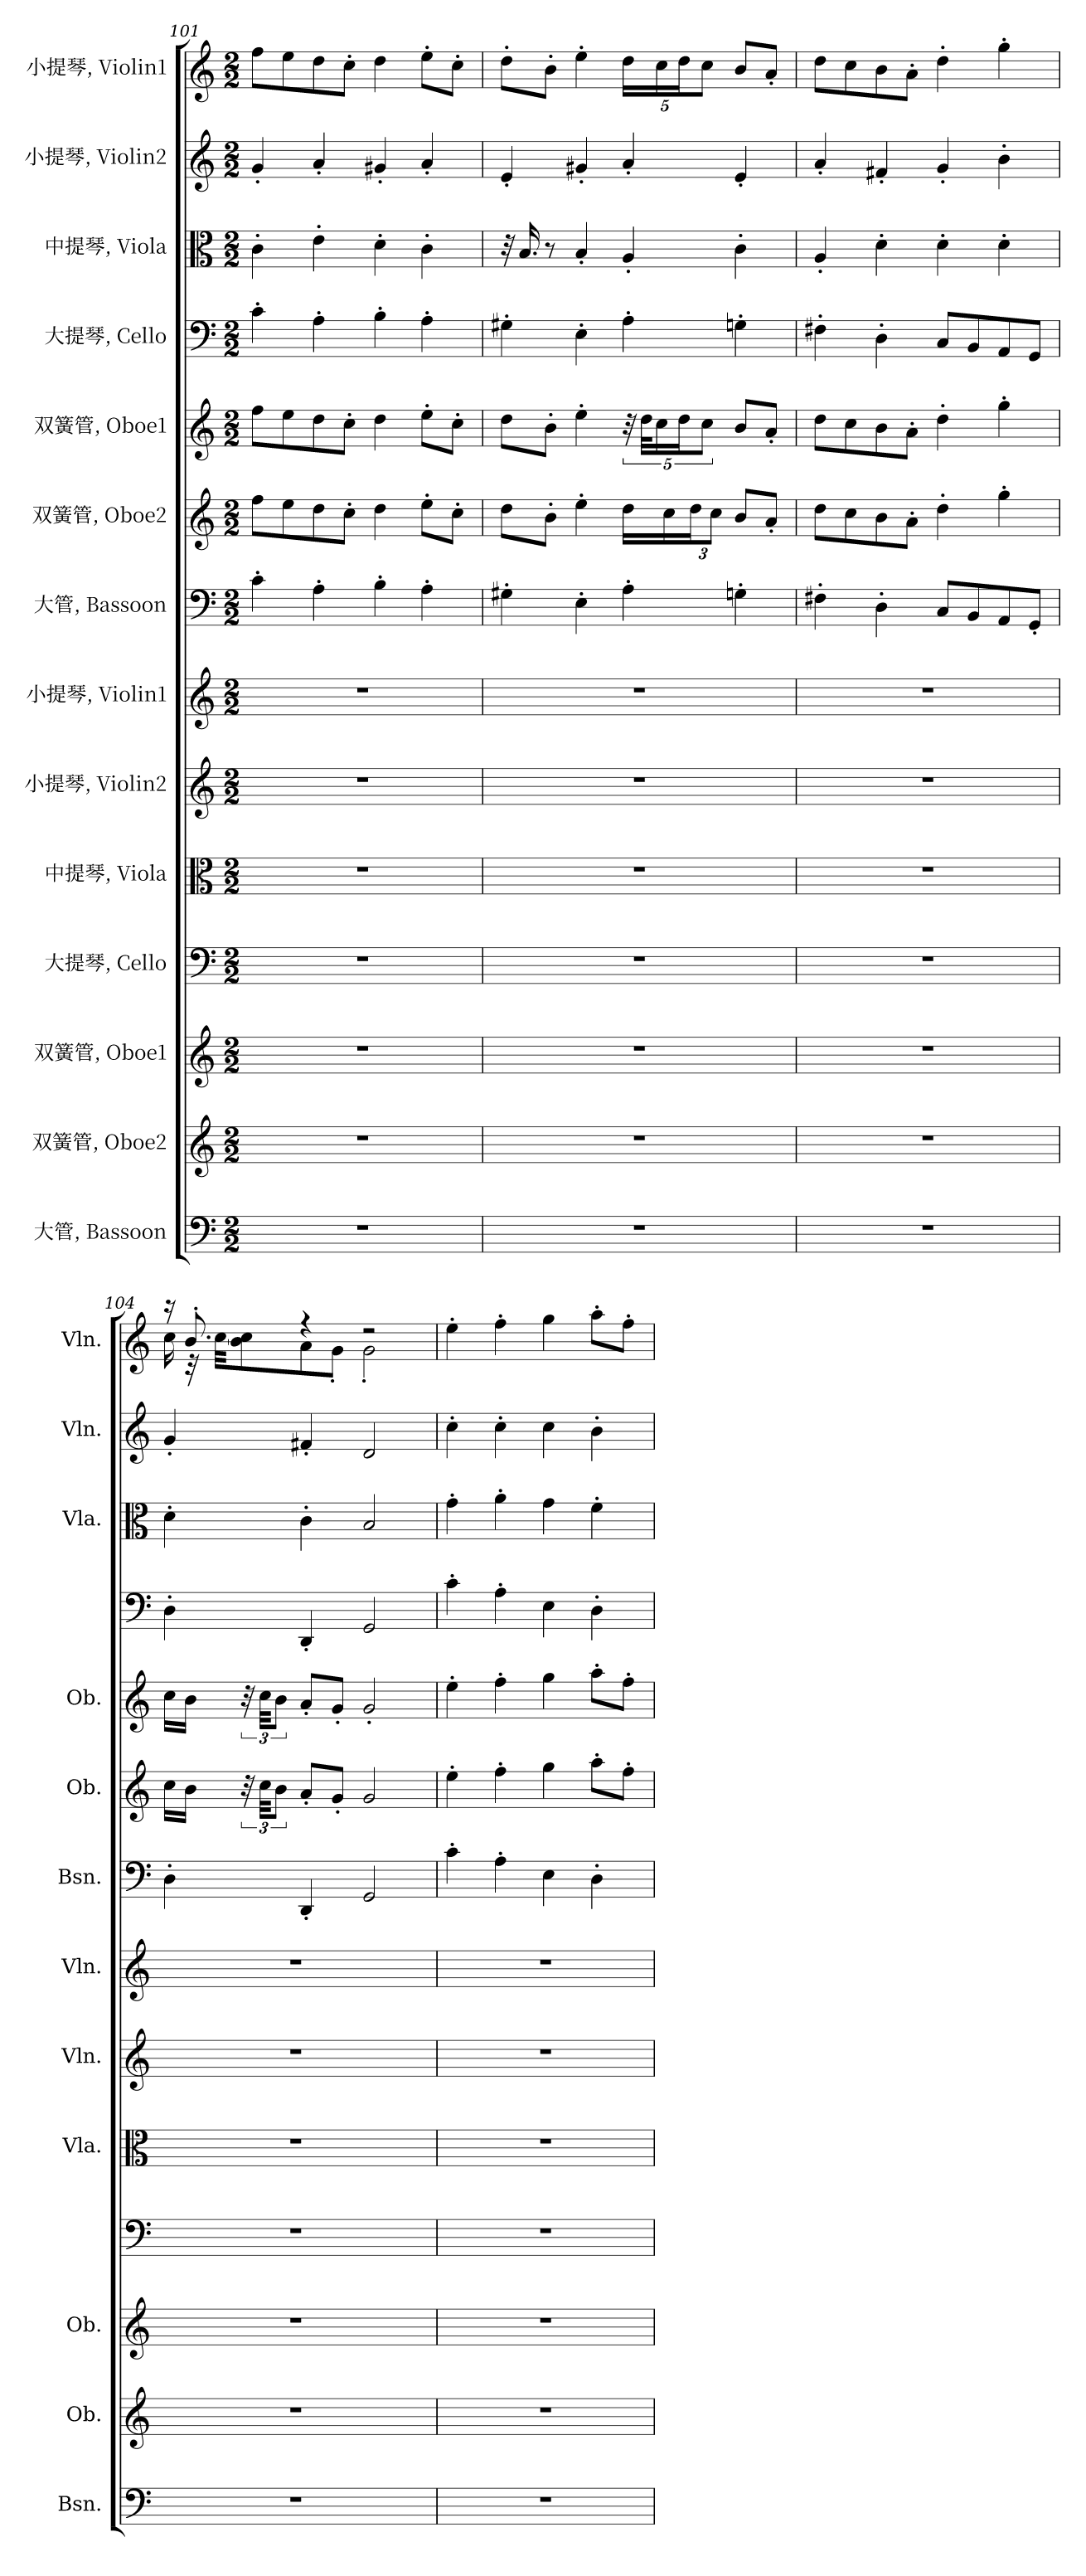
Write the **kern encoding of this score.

**kern	**kern	**kern	**kern	**kern	**kern	**kern	**kern	**kern	**kern	**kern	**kern	**kern	**kern
*part14	*part13	*part12	*part11	*part10	*part9	*part8	*part7	*part6	*part5	*part4	*part3	*part2	*part1
*staff14	*staff13	*staff12	*staff11	*staff10	*staff9	*staff8	*staff7	*staff6	*staff5	*staff4	*staff3	*staff2	*staff1
*I"大管, Bassoon	*I"双簧管, Oboe2	*I"双簧管, Oboe1	*I"大提琴, Cello	*I"中提琴, Viola	*I"小提琴, Violin2	*I"小提琴, Violin1	*I"大管, Bassoon	*I"双簧管, Oboe2	*I"双簧管, Oboe1	*I"大提琴, Cello	*I"中提琴, Viola	*I"小提琴, Violin2	*I"小提琴, Violin1
*I'Bsn.	*I'Ob.	*I'Ob.	*	*I'Vla.	*I'Vln.	*I'Vln.	*I'Bsn.	*I'Ob.	*I'Ob.	*	*I'Vla.	*I'Vln.	*I'Vln.
!!LO:PB:g=z
*clefF4	*clefG2	*clefG2	*clefF4	*clefC3	*clefG2	*clefG2	*clefF4	*clefG2	*clefG2	*clefF4	*clefC3	*clefG2	*clefG2
*k[]	*k[]	*k[]	*k[]	*k[]	*k[]	*k[]	*k[]	*k[]	*k[]	*k[]	*k[]	*k[]	*k[]
*M2/2	*M2/2	*M2/2	*M2/2	*M2/2	*M2/2	*M2/2	*M2/2	*M2/2	*M2/2	*M2/2	*M2/2	*M2/2	*M2/2
=101	=101	=101	=101	=101	=101	=101	=101	=101	=101	=101	=101	=101	=101
1r	1r	1r	1r	1r	1r	1r	4c'\	8ff\L	8ff\L	4c'\	4c'\	4g'/	8ff\L
.	.	.	.	.	.	.	.	8ee\	8ee\	.	.	.	8ee\
.	.	.	.	.	.	.	4A'\	8dd\	8dd\	4A'\	4e'\	4a'/	8dd\
.	.	.	.	.	.	.	.	8cc'\J	8cc'\J	.	.	.	8cc'\J
.	.	.	.	.	.	.	4B'\	4dd\	4dd\	4B'\	4d'\	4g#X'/	4dd\
.	.	.	.	.	.	.	4A'\	8ee'\L	8ee'\L	4A'\	4c'\	4a'/	8ee'\L
.	.	.	.	.	.	.	.	8cc'\J	8cc'\J	.	.	.	8cc'\J
=102	=102	=102	=102	=102	=102	=102	=102	=102	=102	=102	=102	=102	=102
1r	1r	1r	1r	1r	1r	1r	4G#X'\	8dd\L	8dd\L	4G#X'\	32r	4e'/	8dd'\L
.	.	.	.	.	.	.	.	.	.	.	16.B/	.	.
.	.	.	.	.	.	.	.	8b'\J	8b'\J	.	8r	.	8b'\J
.	.	.	.	.	.	.	4E'\	4ee'\	4ee'\	4E'\	4B'/	4g#X'/	4ee'\
*	*	*	*	*	*	*	*	*	*	*	*	*	*Xbrackettup
.	.	.	.	.	.	.	4A'\	16dd\LL	40r	4A'\	4A'/	4a'/	20dd\LL
.	.	.	.	.	.	.	.	.	40dd\KLL	.	.	.	.
.	.	.	.	.	.	.	.	.	20cc\	.	.	.	20cc\
.	.	.	.	.	.	.	.	16cc\	.	.	.	.	.
.	.	.	.	.	.	.	.	.	20dd\J	.	.	.	20dd\J
*	*	*	*	*	*	*	*	*Xbrackettup	*	*	*	*	*
.	.	.	.	.	.	.	.	24dd\J	.	.	.	.	.
.	.	.	.	.	.	.	.	.	10cc\J	.	.	.	10cc\J
.	.	.	.	.	.	.	.	12cc\J	.	.	.	.	.
.	.	.	.	.	.	.	4Gn'\	8b/L	8b/L	4Gn'\	4c'\	4e'/	8b/L
.	.	.	.	.	.	.	.	8a'/J	8a'/J	.	.	.	8a'/J
=103	=103	=103	=103	=103	=103	=103	=103	=103	=103	=103	=103	=103	=103
1r	1r	1r	1r	1r	1r	1r	4F#X'\	8dd\L	8dd\L	4F#X'\	4A'/	4a'/	8dd\L
.	.	.	.	.	.	.	.	8cc\	8cc\	.	.	.	8cc\
.	.	.	.	.	.	.	4D'\	8b\	8b\	4D'\	4d'\	4f#X'/	8b\
.	.	.	.	.	.	.	.	8a'\J	8a'\J	.	.	.	8a'\J
.	.	.	.	.	.	.	8C/L	4dd'\	4dd'\	8C/L	4d'\	4g'/	4dd'\
.	.	.	.	.	.	.	8BB/	.	.	8BB/	.	.	.
.	.	.	.	.	.	.	8AA/	4gg'\	4gg'\	8AA/	4d'\	4b'\	4gg'\
.	.	.	.	.	.	.	8GG'/J	.	.	8GG/J	.	.	.
=104	=104	=104	=104	=104	=104	=104	=104	=104	=104	=104	=104	=104	=104
*	*	*	*	*	*	*	*	*	*	*	*	*	*^
1r	1r	1r	1r	1r	1r	1r	4D'\	16cc\LL	16cc\LL	4D'\	4d'\	4g'/	16r	16cc\
.	.	.	.	.	.	.	.	16b\JJ	16b\JJ	.	.	.	8.b'/	32r
.	.	.	.	.	.	.	.	.	.	.	.	.	.	[32cc\KKL
*	*	*	*	*	*	*	*	*brackettup	*	*	*	*	*	*
.	.	.	.	.	.	.	.	48r	48r	.	.	.	.	8b\ 8cc\]
.	.	.	.	.	.	.	.	48cc\KKL	48cc\KKL	.	.	.	.	.
.	.	.	.	.	.	.	.	12b\J	12b\J	.	.	.	.	.
.	.	.	.	.	.	.	4DD'/	8a'/L	8a'/L	4DD'/	4c'\	4f#X'/	4r	8a\
.	.	.	.	.	.	.	.	8g'/J	8g'/J	.	.	.	.	8g'\J
.	.	.	.	.	.	.	2GG/	2g/	2g'/	2GG/	2B/	2d/	2r	2g'\
*	*	*	*	*	*	*	*	*	*	*	*	*	*v	*v
!!LO:PB:g=z
=105	=105	=105	=105	=105	=105	=105	=105	=105	=105	=105	=105	=105	=105
1r	1r	1r	1r	1r	1r	1r	4c'\	4ee'\	4ee'\	4c'\	4g'\	4cc'\	4ee'\
.	.	.	.	.	.	.	4A'\	4ff'\	4ff'\	4A'\	4a'\	4cc'\	4ff'\
.	.	.	.	.	.	.	4E\	4gg\	4gg\	4E\	4g\	4cc\	4gg\
.	.	.	.	.	.	.	4D'\	8aa'\L	8aa'\L	4D'\	4f'\	4b'\	8aa'\L
.	.	.	.	.	.	.	.	8ff'\J	8ff'\J	.	.	.	8ff'\J
=	=	=	=	=	=	=	=	=	=	=	=	=	=
*-	*-	*-	*-	*-	*-	*-	*-	*-	*-	*-	*-	*-	*-
